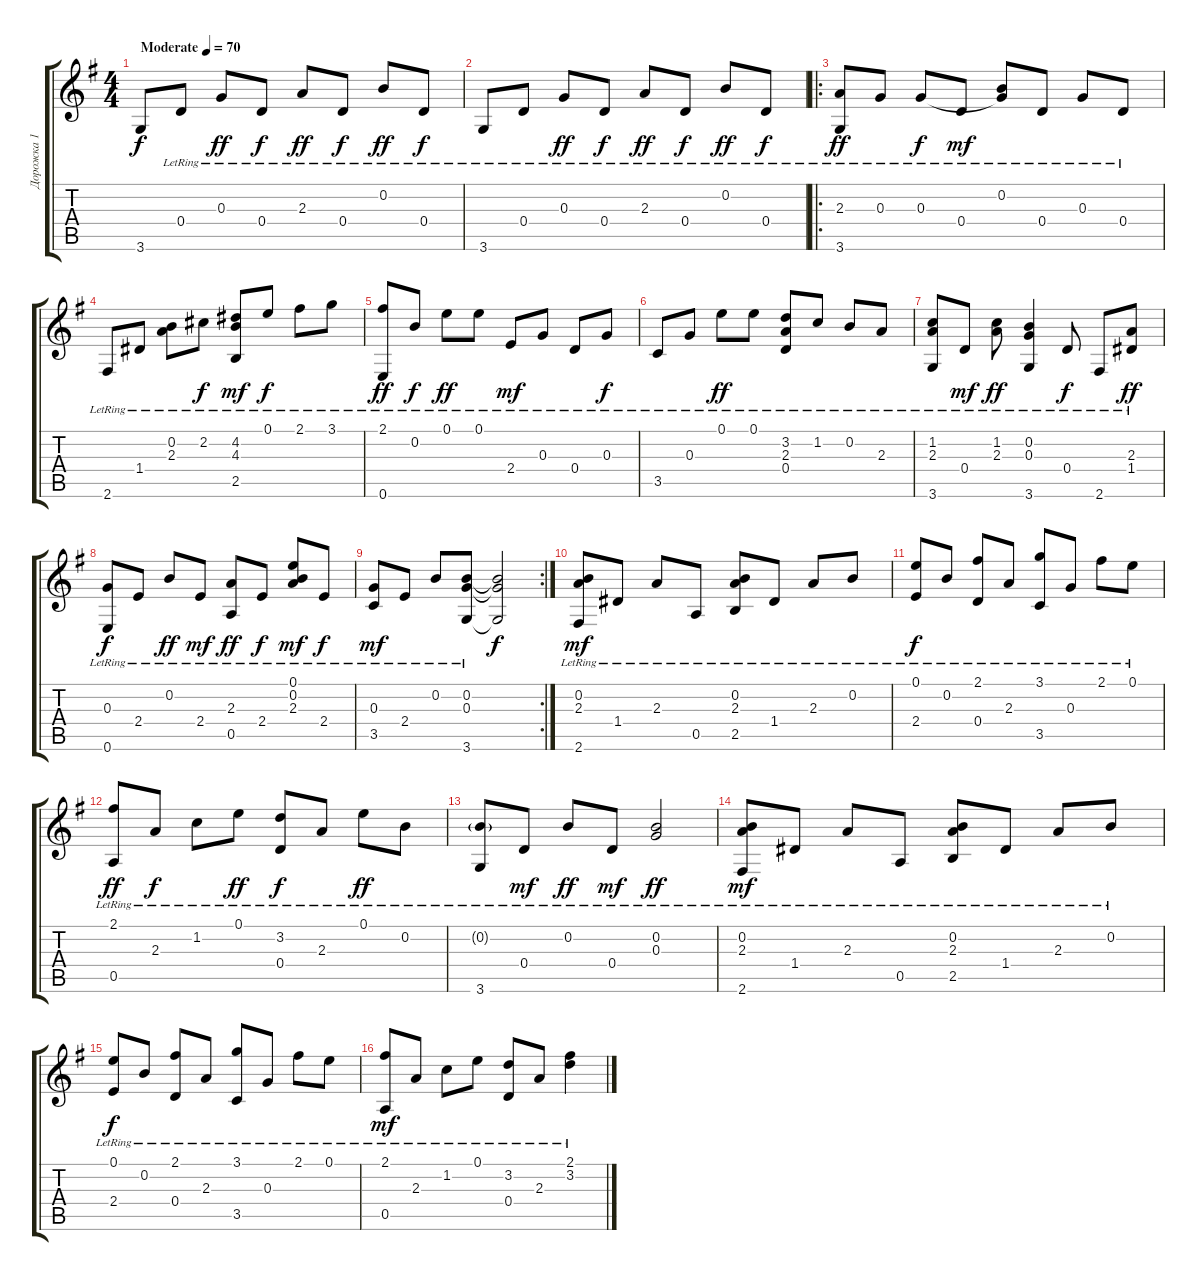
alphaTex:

\track ("Дорожка 1" "Дорожка 1") {instrument acousticguitarsteel}
\staff {score tabs}
\tuning (E4 B3 G3 D3 A2 E2) {hide}
\ts (4 4)
\tempo (70 "Moderate")
\clef g2
\ks g
3.6.8{dy f instrument acousticguitarsteel} 0.4{lr}.8 0.3{lr}.8{dy ff} 0.4{lr}.8{dy f} 2.3{lr}.8{dy ff} 0.4{lr}.8{dy f} 0.2{lr}.8{dy ff} 0.4{lr}.8{dy f} |
3.6{lr}.8 0.4{lr}.8 0.3{lr}.8{dy ff} 0.4{lr}.8{dy f} 2.3{lr}.8{dy ff} 0.4{lr}.8{dy f} 0.2{lr}.8{dy ff} 0.4{lr}.8{dy f} |
\ro
(2.3{lr} 3.6{lr}).8{dy ff} 0.3{lr}.8 0.3{lr}.8{dy f} 0.4{lr}.8{dy mf} (0.2{lr} 0.3{t}).8 0.4{lr}.8 0.3{lr}.8 0.4{lr}.8 |
2.6{lr}.8 1.4{lr}.8 (0.2{lr} 2.3{lr}).8 2.2{lr}.8{dy f} (4.2{lr} 4.3{lr} 2.5{lr}).8{dy mf} 0.1{lr}.8{dy f} 2.1{lr}.8 3.1{lr}.8 |
(2.1{lr} 0.6{lr}).8{dy ff} 0.2{lr}.8{dy f} 0.1{lr}.8{dy ff} 0.1{lr}.8 2.4{lr}.8{dy mf} 0.3{lr}.8 0.4{lr}.8 0.3{lr}.8{dy f} |
3.5{lr}.8 0.3{lr}.8 0.1{lr}.8{dy ff} 0.1{lr}.8 (3.2{lr} 2.3{lr} 0.4{lr}).8 1.2{lr}.8 0.2{lr}.8 2.3{lr}.8 |
(1.2{lr} 2.3{lr} 3.6{lr}).8 0.4{lr}.8{dy mf} (1.2{lr} 2.3{lr}).8{dy ff} (0.2{lr} 0.3{lr} 3.6{lr}).4 0.4{lr}.8{dy f} 2.6{lr}.8 (2.3{lr} 1.4{lr}).8{dy ff} |
(0.3{lr} 0.6{lr}).8{dy f} 2.4{lr}.8 0.2{lr}.8{dy ff} 2.4{lr}.8{dy mf} (2.3{lr} 0.5{lr}).8{dy ff} 2.4{lr}.8{dy f} (0.1{lr} 0.2{lr} 2.3{lr}).8{dy mf} 2.4{lr}.8{dy f} |
\rc 2
(0.3{lr} 3.5{lr}).8{dy mf} 2.4{lr}.8 0.2{lr}.8 (0.2{lr} 0.3{lr} 3.6{lr}).8 (0.2{t} 0.3{t} 3.6{t}).2{dy f} |
(0.2{lr} 2.3{lr} 2.6{lr}).8{dy mf} 1.4{lr}.8 2.3{lr}.8 0.5{lr}.8 (0.2{lr} 2.3{lr} 2.5{lr}).8 1.4{lr}.8 2.3{lr}.8 0.2{lr}.8 |
(0.1{lr} 2.4{lr}).8{dy f} 0.2{lr}.8 (2.1{lr} 0.4{lr}).8 2.3{lr}.8 (3.1{lr} 3.5{lr}).8 0.3{lr}.8 2.1{lr}.8 0.1{lr}.8 |
(2.1{lr} 0.5{lr}).8{dy ff} 2.3{lr}.8{dy f} 1.2{lr}.8 0.1{lr}.8{dy ff} (3.2{lr} 0.4{lr}).8{dy f} 2.3{lr}.8 0.1{lr}.8{dy ff} 0.2{lr}.8 |
(0.2{g lr} 3.6{lr}).8 0.4{lr}.8{dy mf} 0.2{lr}.8{dy ff} 0.4{lr}.8{dy mf} (0.2{lr} 0.3{lr}).2{dy ff} |
(0.2{lr} 2.3{lr} 2.6{lr}).8{dy mf} 1.4{lr}.8 2.3{lr}.8 0.5{lr}.8 (0.2{lr} 2.3{lr} 2.5{lr}).8 1.4{lr}.8 2.3{lr}.8 0.2{lr}.8 |
(0.1{lr} 2.4{lr}).8{dy f} 0.2{lr}.8 (2.1{lr} 0.4{lr}).8 2.3{lr}.8 (3.1{lr} 3.5{lr}).8 0.3{lr}.8 2.1{lr}.8 0.1{lr}.8 |
(2.1{lr} 0.5{lr}).8{dy mf} 2.3{lr}.8 1.2{lr}.8 0.1{lr}.8 (3.2{lr} 0.4{lr}).8 2.3{lr}.8 (2.1{lr} 3.2{lr}).4
